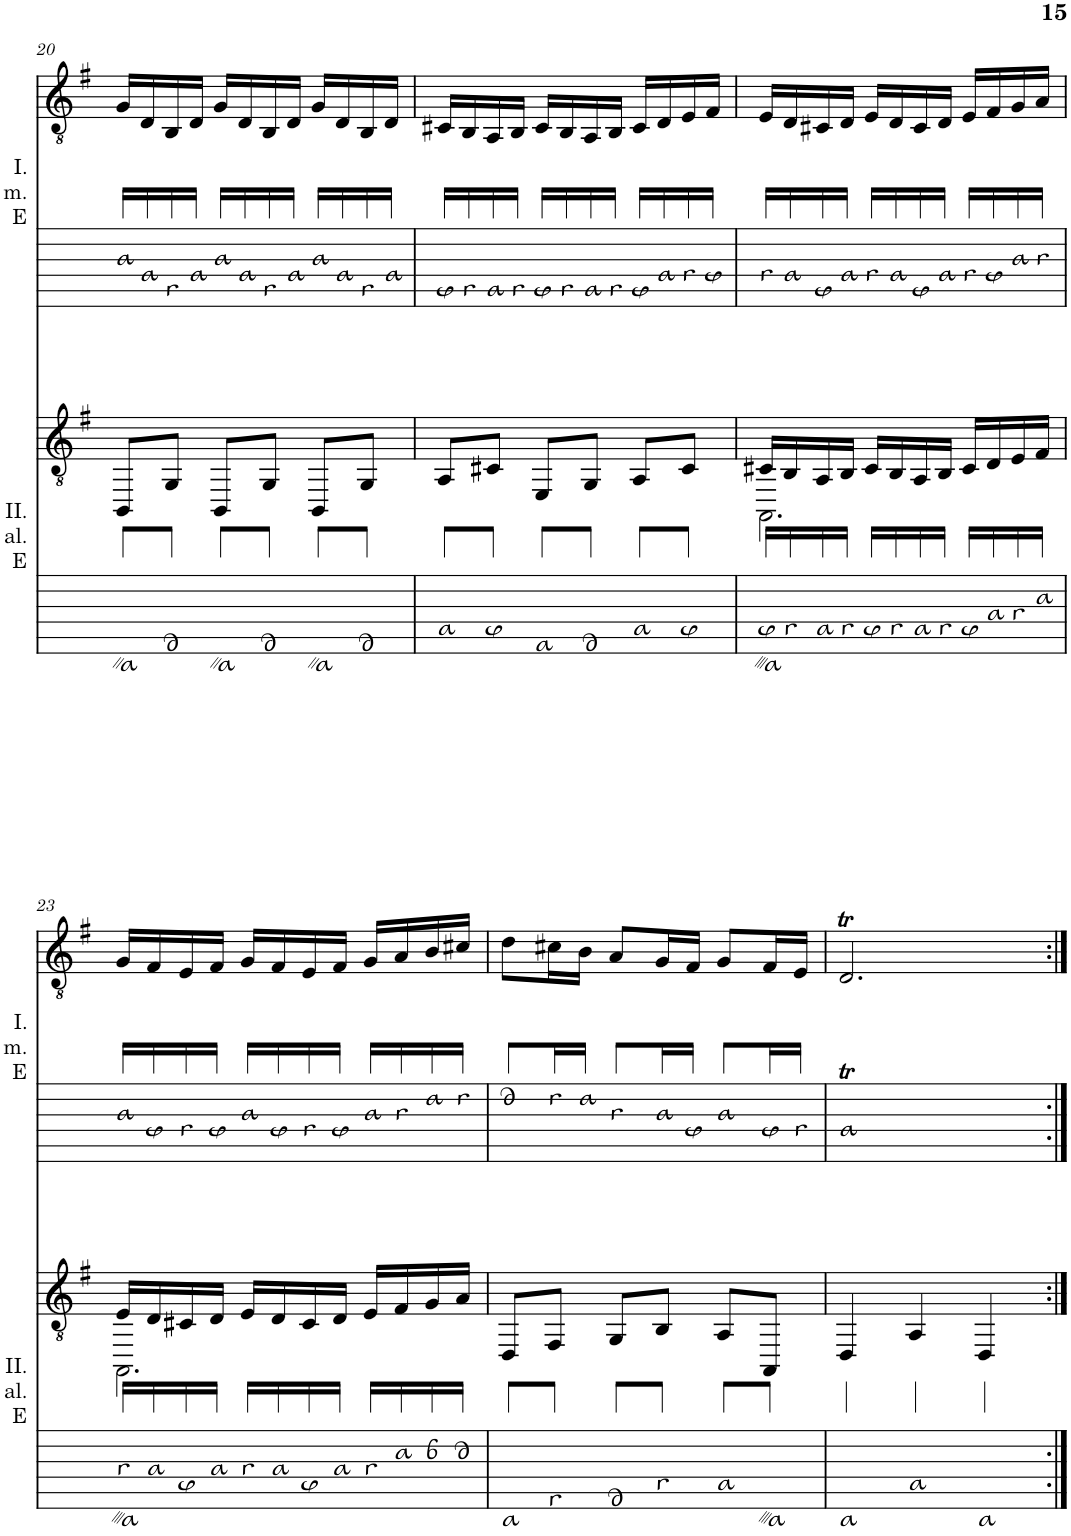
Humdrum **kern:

**kern	**kern	**kern	**kern
*part2	*part2	*part1	*part1
*staff4	*staff3	*staff2	*staff1
*I"II. arch lute in E	*	*I"I. man dora in E	*
*I'II. al. E	*	*I'I. m. E	*
!!LO:PB:g=z
*	*clefGv2	*	*clefGv2
*k[f#]	*k[f#]	*k[f#]	*k[f#]
*M3/4	*M3/4	*M3/4	*M3/4
=20	=20	=20	=20
8BBB/L	8BBB/L	16G/LL	16G/LL
.	.	16D/	16D/
8GG/J	8GG/J	16BB/	16BB/
.	.	16D/JJ	16D/JJ
8BBB/L	8BBB/L	16G/LL	16G/LL
.	.	16D/	16D/
8GG/J	8GG/J	16BB/	16BB/
.	.	16D/JJ	16D/JJ
8BBB/L	8BBB/L	16G/LL	16G/LL
.	.	16D/	16D/
8GG/J	8GG/J	16BB/	16BB/
.	.	16D/JJ	16D/JJ
=21	=21	=21	=21
8AA/L	8AA/L	16C#X/LL	16C#X/LL
.	.	16BB/	16BB/
8C#X/J	8C#X/J	16AA/	16AA/
.	.	16BB/JJ	16BB/JJ
8EE/L	8EE/L	16C#/LL	16C#/LL
.	.	16BB/	16BB/
8GG/J	8GG/J	16AA/	16AA/
.	.	16BB/JJ	16BB/JJ
8AA/L	8AA/L	16C#/LL	16C#/LL
.	.	16D/	16D/
8C#X/J	8C#/J	16E/	16E/
.	.	16F#/JJ	16F#/JJ
=22	=22	=22	=22
*^	*^	*	*
16C#X/LL	2.AAA	16C#X/LL	2.AAA\	16E/LL	16E/LL
16BB/	.	16BB/	.	16D/	16D/
16AA/	.	16AA/	.	16C#X/	16C#X/
16BB/JJ	.	16BB/JJ	.	16D/JJ	16D/JJ
16C#/LL	.	16C#/LL	.	16E/LL	16E/LL
16BB/	.	16BB/	.	16D/	16D/
16AA/	.	16AA/	.	16C#/	16C#/
16BB/JJ	.	16BB/JJ	.	16D/JJ	16D/JJ
16C#/LL	.	16C#/LL	.	16E/LL	16E/LL
16D/	.	16D/	.	16F#/	16F#/
16E/	.	16E/	.	16G/	16G/
16F#/JJ	.	16F#/JJ	.	16A/JJ	16A/JJ
!!LO:LB:g=z
=23	=23	=23	=23	=23	=23
16E/LL	2.AAA	16E/LL	2.AAA\	16G/LL	16G/LL
16D/	.	16D/	.	16F#/	16F#/
16C#X/	.	16C#X/	.	16E/	16E/
16D/JJ	.	16D/JJ	.	16F#/JJ	16F#/JJ
16E/LL	.	16E/LL	.	16G/LL	16G/LL
16D/	.	16D/	.	16F#/	16F#/
16C#/	.	16C#/	.	16E/	16E/
16D/JJ	.	16D/JJ	.	16F#/JJ	16F#/JJ
16E/LL	.	16E/LL	.	16G/LL	16G/LL
16F#/	.	16F#/	.	16A/	16A/
16G/	.	16G/	.	16B/	16B/
16A/JJ	.	16A/JJ	.	16c#X/JJ	16c#X/JJ
*v	*v	*	*	*	*
*	*v	*v	*	*
=24	=24	=24	=24
8DD/L	8DD/L	8d/L	8d\L
8FF#/J	8FF#/J	16c#X/L	16c#X\L
.	.	16B/JJ	16B\JJ
8GG/L	8GG/L	8A/L	8A/L
8BB/J	8BB/J	16G/L	16G/L
.	.	16F#/JJ	16F#/JJ
8AA/L	8AA/L	8G/L	8G/L
8AAA/J	8AAA/J	16F#/L	16F#/L
.	.	16E/JJ	16E/JJ
=25	=25	=25	=25
4DD/	4DD/	2.DT	2.DT/
4AA/	4AA/	.	.
4DD/	4DD/	.	.
=:|!	=:|!	=:|!	=:|!
*-	*-	*-	*-
